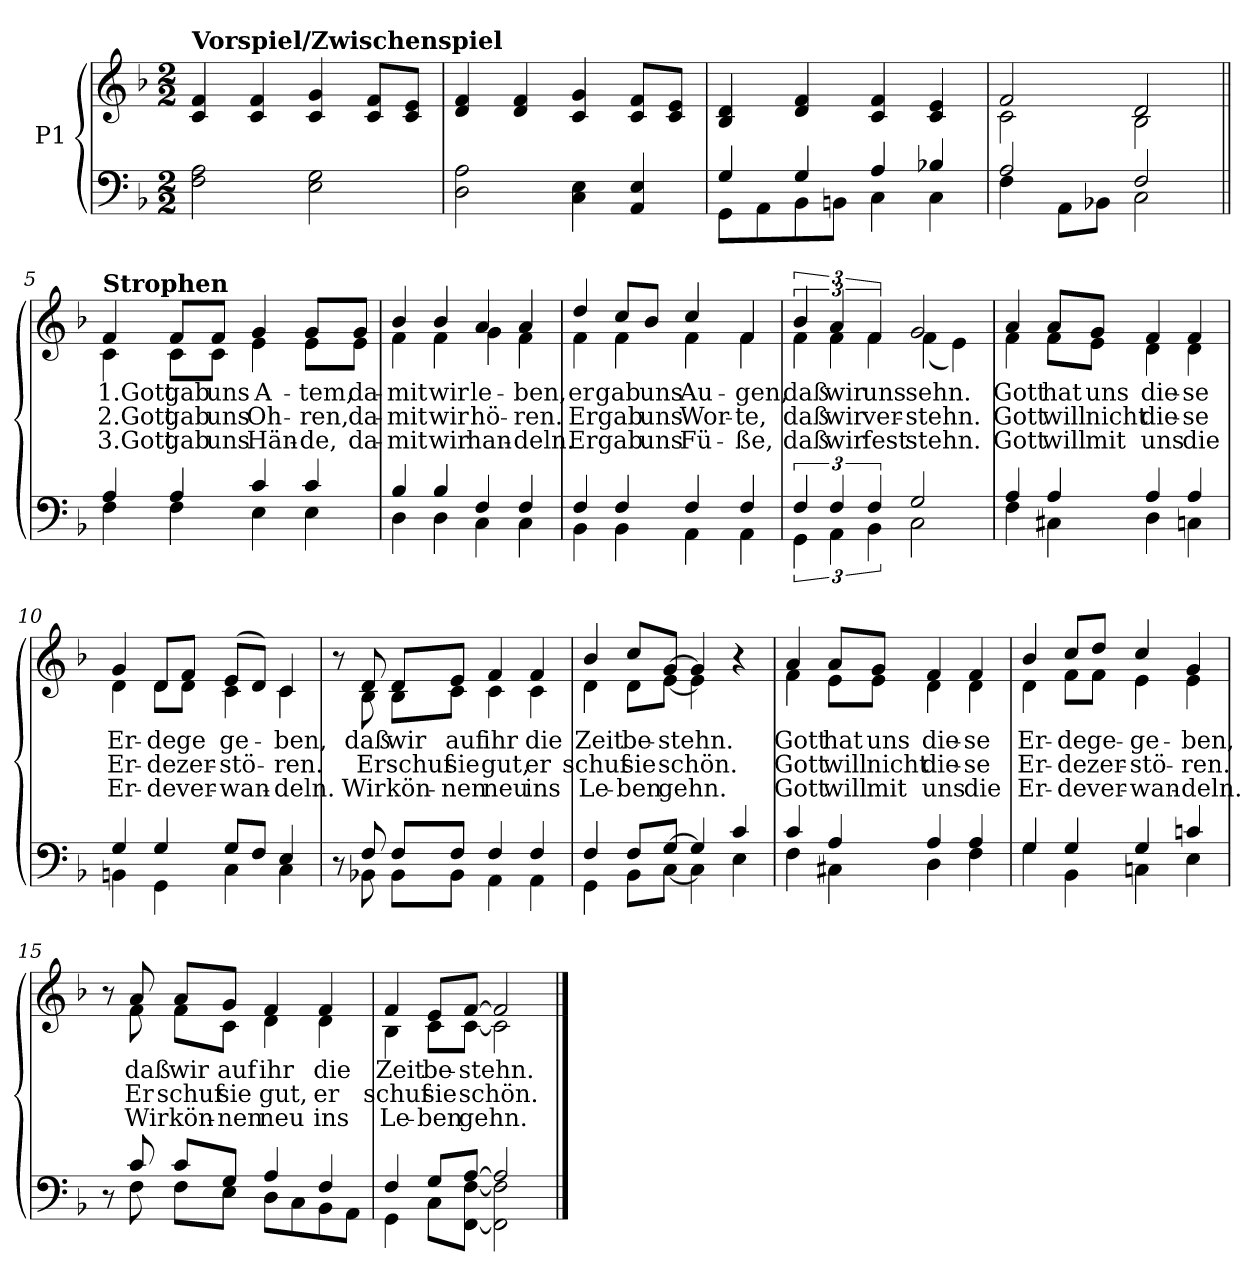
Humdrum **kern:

**kern	**kern	**text	**text	**text
*part1	*part1	*part1	*part1	*part1
*staff2	*staff1	*staff1	*staff1	*staff1
*I"P1	*	*	*	*
*clefF4	*clefG2	*	*	*
*k[b-]	*k[b-]	*	*	*
*F:	*F:	*	*	*
*M2/2	*M2/2	*	*	*
*MM100	*MM100	*	*	*
=1	=1	=1	=1	=1
!	!LO:TX:a:B:t=Vorspiel/Zwischenspiel	!	!	!
2F\ 2A\	4c/ 4f/	.	.	.
.	4c/ 4f/	.	.	.
2E\ 2G\	4c/ 4g/	.	.	.
.	8c/ 8f/L	.	.	.
.	8c/ 8e/J	.	.	.
=2	=2	=2	=2	=2
2D\ 2A\	4d/ 4f/	.	.	.
.	4d/ 4f/	.	.	.
4C\ 4E\	4c/ 4g/	.	.	.
4AA/ 4E/	8c/ 8f/L	.	.	.
.	8c/ 8e/J	.	.	.
=3	=3	=3	=3	=3
*^	*	*	*	*
4G/	8GG\L	4B-/ 4d/	.	.	.
.	8AA\	.	.	.	.
4G/	8BB-\	4d/ 4f/	.	.	.
.	8BBn\J	.	.	.	.
4A/	4C\	4c/ 4f/	.	.	.
4B-X/	4C\	4c/ 4e/	.	.	.
=4	=4	=4	=4	=4	=4
*	*	*^	*	*	*
2A/	4F\	2f/	2c\	.	.	.
.	8AA\L	.	.	.	.	.
.	8BB-X\J	.	.	.	.	.
2F/	2C\	2d/	2B-\	.	.	.
!!LO:LB:g=z	!!
=5||	=5||	=5||	=5||	=5||	=5||	=5||
!	!	!LO:TX:a:B:t=Strophen	!	!	!	!
!	!	!	!	!LO:LY:b	!LO:LY:b	!LO:LY:b
4A/	4F\	4f/	4c\	1.Gott	2.Gott	3.Gott
!	!	!	!	!LO:LY:b	!LO:LY:b	!LO:LY:b
4A/	4F\	8f/L	8c\L	gab	gab	gab
!	!	!	!	!LO:LY:b	!LO:LY:b	!LO:LY:b
.	.	8f/J	8c\J	uns	uns	uns
!	!	!	!	!LO:LY:b	!LO:LY:b	!LO:LY:b
4c/	4E\	4g/	4e\	A-	Oh-	Hän-
!	!	!	!	!LO:LY:b	!LO:LY:b	!LO:LY:b
4c/	4E\	8g/L	8e\L	-tem,	-ren,	-de,
!	!	!	!	!LO:LY:b	!LO:LY:b	!LO:LY:b
.	.	8g/J	8e\J	da-	da-	da-
=6	=6	=6	=6	=6	=6	=6
!	!	!	!	!LO:LY:b	!LO:LY:b	!LO:LY:b
4B-/	4D\	4b-/	4f\	-mit	-mit	-mit
!	!	!	!	!LO:LY:b	!LO:LY:b	!LO:LY:b
4B-/	4D\	4b-/	4f\	wir	wir	wir
!	!	!	!	!LO:LY:b	!LO:LY:b	!LO:LY:b
4F/	4C\	4a/	4g\	le-	hö-	han-
!	!	!	!	!LO:LY:b	!LO:LY:b	!LO:LY:b
4F/	4C\	4a/	4f\	-ben,	-ren.	-deln.
=7	=7	=7	=7	=7	=7	=7
!	!	!	!	!LO:LY:b	!LO:LY:b	!LO:LY:b
4F/	4BB-\	4dd/	4f\	er	Er	Er
!	!	!	!	!LO:LY:b	!LO:LY:b	!LO:LY:b
4F/	4BB-\	8cc/L	4f\	gab	gab	gab
!	!	!	!	!LO:LY:b	!LO:LY:b	!LO:LY:b
.	.	8b-/J	.	uns	uns	uns
!	!	!	!	!LO:LY:b	!LO:LY:b	!LO:LY:b
4F/	4AA\	4cc/	4f\	Au-	Wor-	Fü-
!	!	!	!	!LO:LY:b	!LO:LY:b	!LO:LY:b
4F/	4AA\	4f/	4f\	-gen,	-te,	-ße,
=8	=8	=8	=8	=8	=8	=8
!	!	!	!	!LO:LY:b	!LO:LY:b	!LO:LY:b
6F/	6GG\	6b-/	6f\	daß	daß	daß
!	!	!	!	!LO:LY:b	!LO:LY:b	!LO:LY:b
6F/	6AA\	6a/	6f\	wir	wir	wir
!	!	!	!	!LO:LY:b	!LO:LY:b	!LO:LY:b
6F/	6BB-\	6f/	6f\	uns	ver-	fest
!	!	!	!	!LO:LY:b	!LO:LY:b	!LO:LY:b
2G/	2C\	2g/	(<4f\	sehn.	-stehn.	stehn.
.	.	.	4e\)	.	.	.
=9	=9	=9	=9	=9	=9	=9
!	!	!	!	!LO:LY:b	!LO:LY:b	!LO:LY:b
4A/	4F\	4a/	4f\	Gott	Gott	Gott
!	!	!	!	!LO:LY:b	!LO:LY:b	!LO:LY:b
4A/	4C#X\	8a/L	8f\L	hat	will	will
!	!	!	!	!LO:LY:b	!LO:LY:b	!LO:LY:b
.	.	8g/J	8e\J	uns	nicht	mit
!	!	!	!	!LO:LY:b	!LO:LY:b	!LO:LY:b
4A/	4D\	4f/	4d\	die-	die-	uns
!	!	!	!	!LO:LY:b	!LO:LY:b	!LO:LY:b
4A/	4Cn\	4f/	4d\	-se	-se	die
!!LO:LB:g=z	!!
=10	=10	=10	=10	=10	=10	=10
!	!	!	!	!LO:LY:b	!LO:LY:b	!LO:LY:b
4G/	4BBn\	4g/	4d\	Er-	Er-	Er-
!	!	!	!	!LO:LY:b	!LO:LY:b	!LO:LY:b
4G/	4GG\	8d/L	8d\L	-de	-de	-de
!	!	!	!	!LO:LY:b	!LO:LY:b	!LO:LY:b
.	.	8f/J	8d\J	ge	zer-	ver-
!	!	!	!	!LO:LY:b	!LO:LY:b	!LO:LY:b
8G/L	4C\	(>8e/L	4c\	ge-	-stö-	-wan-
8F/J	.	8d/J)	.	.	.	.
!	!	!	!	!LO:LY:b	!LO:LY:b	!LO:LY:b
4E/	4C\	4c/	4c\	-ben,	-ren.	-deln.
=11	=11	=11	=11	=11	=11	=11
8r	8ryy	8r	8ryy	.	.	.
!	!	!	!	!LO:LY:b	!LO:LY:b	!LO:LY:b
8F/	8BB-X\	8d/	8B-\	daß	Er	Wir
!	!	!	!	!LO:LY:b	!LO:LY:b	!LO:LY:b
8F/L	8BB-\L	8d/L	8B-\L	wir	schuf	kön-
!	!	!	!	!LO:LY:b	!LO:LY:b	!LO:LY:b
8F/J	8BB-\J	8e/J	8c\J	auf	sie	-nen
!	!	!	!	!LO:LY:b	!LO:LY:b	!LO:LY:b
4F/	4AA\	4f/	4c\	ihr	gut,	neu
!	!	!	!	!LO:LY:b	!LO:LY:b	!LO:LY:b
4F/	4AA\	4f/	4c\	die	er	ins
=12	=12	=12	=12	=12	=12	=12
!	!	!	!	!LO:LY:b	!LO:LY:b	!LO:LY:b
4F/	4GG\	4b-/	4d\	Zeit	schuf	Le-
!	!	!	!	!LO:LY:b	!LO:LY:b	!LO:LY:b
8F/L	8BB-\L	8cc/L	8d\L	be-	sie	-ben
!	!	!	!	!LO:LY:b	!LO:LY:b	!LO:LY:b
[8G/J	[8C\J	[8g/J	[8e\J	-stehn.	schön.	gehn.
4G/]	4C\]	4g/]	4e\]	.	.	.
4c/	4E\	4r	4ryy	.	.	.
=13	=13	=13	=13	=13	=13	=13
!	!	!	!	!LO:LY:b	!LO:LY:b	!LO:LY:b
4c/	4F\	4a/	4f\	Gott	Gott	Gott
!	!	!	!	!LO:LY:b	!LO:LY:b	!LO:LY:b
4A/	4C#X\	8a/L	8e\L	hat	will	will
!	!	!	!	!LO:LY:b	!LO:LY:b	!LO:LY:b
.	.	8g/J	8e\J	uns	nicht	mit
!	!	!	!	!LO:LY:b	!LO:LY:b	!LO:LY:b
4A/	4D\	4f/	4d\	die-	die-	uns
!	!	!	!	!LO:LY:b	!LO:LY:b	!LO:LY:b
4A/	4F\	4f/	4d\	-se	-se	die
=14	=14	=14	=14	=14	=14	=14
!	!	!	!	!LO:LY:b	!LO:LY:b	!LO:LY:b
4G/	4G\	4b-/	4d\	Er-	Er-	Er-
!	!	!	!	!LO:LY:b	!LO:LY:b	!LO:LY:b
4G/	4BB-\	8cc/L	8f\L	-de	-de	-de
!	!	!	!	!LO:LY:b	!LO:LY:b	!LO:LY:b
.	.	8dd/J	8f\J	ge-	zer-	ver-
!	!	!	!	!LO:LY:b	!LO:LY:b	!LO:LY:b
4G/	4Cn\	4cc/	4e\	-ge-	-stö-	-wan-
!	!	!	!	!LO:LY:b	!LO:LY:b	!LO:LY:b
4cn/	4E\	4g/	4e\	-ben,	-ren.	-deln.
!!LO:LB:g=z	!!
=15	=15	=15	=15	=15	=15	=15
8r	8ryy	8r	8ryy	.	.	.
!	!	!	!	!LO:LY:b	!LO:LY:b	!LO:LY:b
8c/	8F\	8a/	8f\	daß	Er	Wir
!	!	!	!	!LO:LY:b	!LO:LY:b	!LO:LY:b
8c/L	8F\L	8a/L	8f\L	wir	schuf	kön-
!	!	!	!	!LO:LY:b	!LO:LY:b	!LO:LY:b
8G/J	8E\J	8g/J	8c\J	auf	sie	-nen
!	!	!	!	!LO:LY:b	!LO:LY:b	!LO:LY:b
4A/	8D\L	4f/	4d\	ihr	gut,	neu
.	8C\	.	.	.	.	.
!	!	!	!	!LO:LY:b	!LO:LY:b	!LO:LY:b
4F/	8BB-\	4f/	4d\	die	er	ins
.	8AA\J	.	.	.	.	.
=16	=16	=16	=16	=16	=16	=16
!	!	!	!	!LO:LY:b	!LO:LY:b	!LO:LY:b
4F/	4GG\	4f/	4B-\	Zeit	schuf	Le-
!	!	!	!	!LO:LY:b	!LO:LY:b	!LO:LY:b
8G/L	8C\L	8e/L	8c\L	be-	sie	-ben
!	!	!	!	!LO:LY:b	!LO:LY:b	!LO:LY:b
[8A/J	[8FF\ [8F\J	[8f/J	[8c\J	-stehn.	schön.	gehn.
2A/]	2FF\] 2F\]	2f/]	2c\]	.	.	.
*v	*v	*	*	*	*	*
*	*v	*v	*	*	*
==	==	==	==	==
*-	*-	*-	*-	*-
